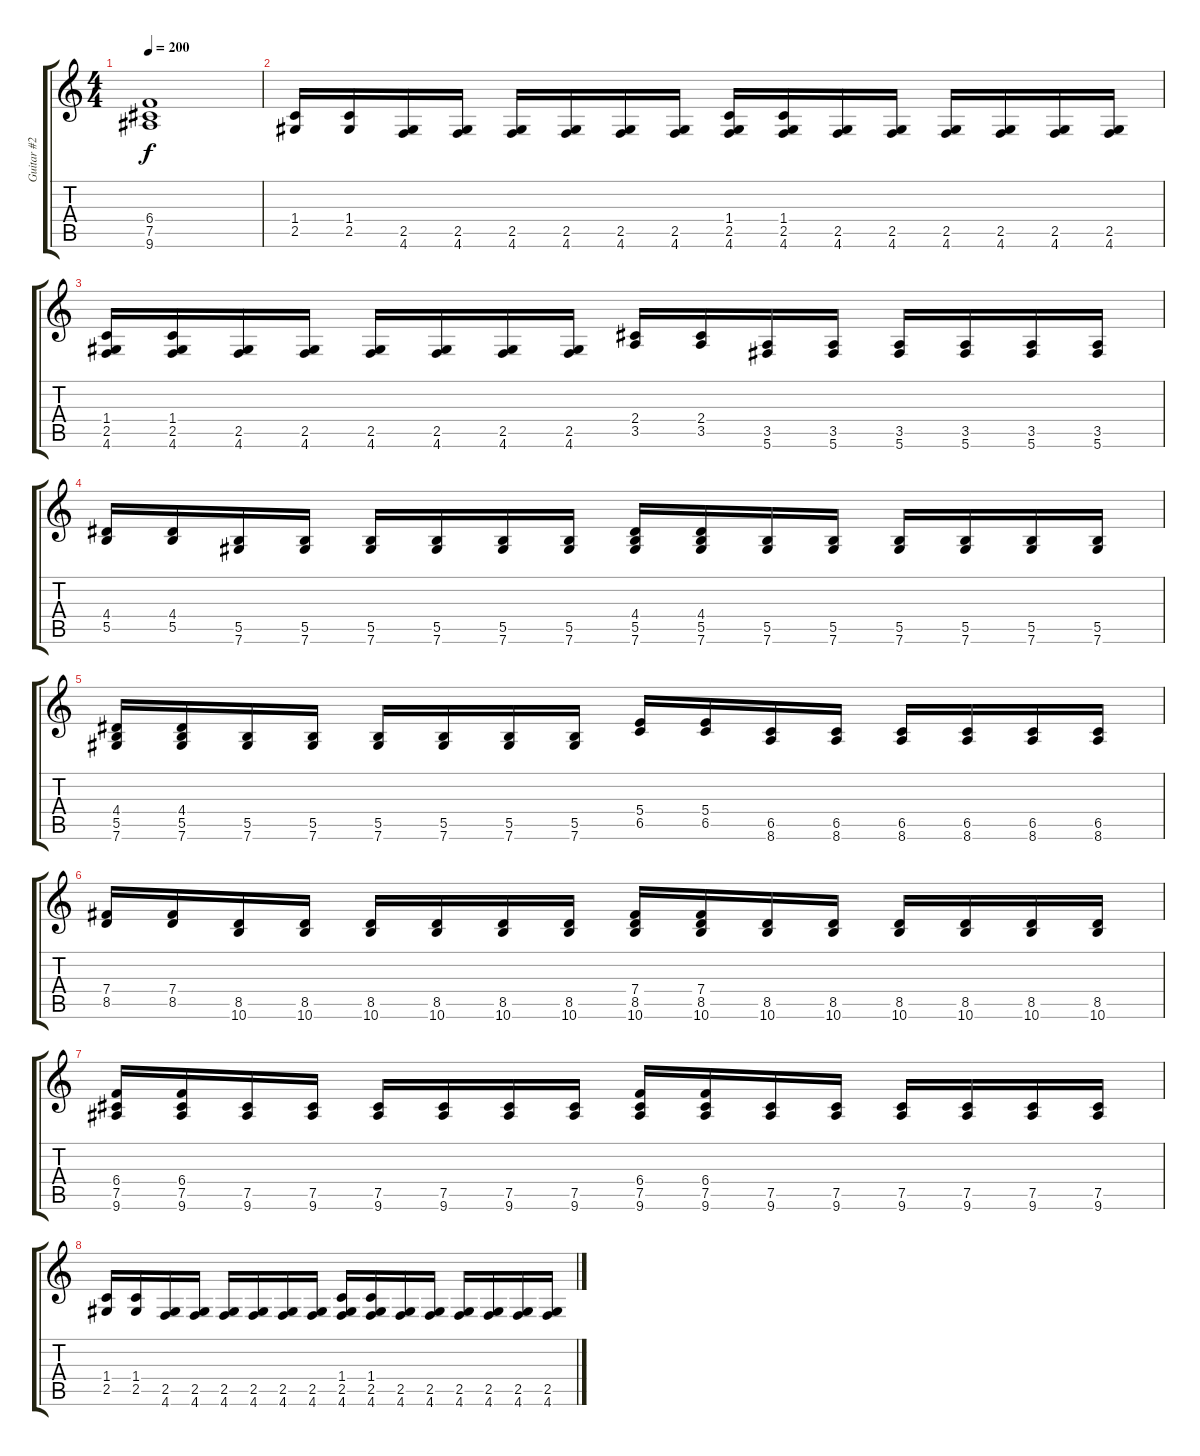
\track ("Guitar #2" "Guitar #2") {instrument distortionguitar}
\staff {score tabs}
\tuning (Db4 Ab3 E3 B2 Gb2 Db2) {hide}
\ts (4 4)
\tempo 200
\clef g2
\ks c
(6.4 7.5 9.6).1{dy f} |
(1.4 2.5).16 (1.4 2.5).16 (2.5 4.6).16 (2.5 4.6).16 (2.5 4.6).16 (2.5 4.6).16 (2.5 4.6).16 (2.5 4.6).16 (1.4 2.5 4.6).16 (1.4 2.5 4.6).16 (2.5 4.6).16 (2.5 4.6).16 (2.5 4.6).16 (2.5 4.6).16 (2.5 4.6).16 (2.5 4.6).16 |
(1.4 2.5 4.6).16 (1.4 2.5 4.6).16 (2.5 4.6).16 (2.5 4.6).16 (2.5 4.6).16 (2.5 4.6).16 (2.5 4.6).16 (2.5 4.6).16 (2.4 3.5).16 (2.4 3.5).16 (3.5 5.6).16 (3.5 5.6).16 (3.5 5.6).16 (3.5 5.6).16 (3.5 5.6).16 (3.5 5.6).16 |
(4.4 5.5).16 (4.4 5.5).16 (5.5 7.6).16 (5.5 7.6).16 (5.5 7.6).16 (5.5 7.6).16 (5.5 7.6).16 (5.5 7.6).16 (4.4 5.5 7.6).16 (4.4 5.5 7.6).16 (5.5 7.6).16 (5.5 7.6).16 (5.5 7.6).16 (5.5 7.6).16 (5.5 7.6).16 (5.5 7.6).16 |
(4.4 5.5 7.6).16 (4.4 5.5 7.6).16 (5.5 7.6).16 (5.5 7.6).16 (5.5 7.6).16 (5.5 7.6).16 (5.5 7.6).16 (5.5 7.6).16 (5.4 6.5).16 (5.4 6.5).16 (6.5 8.6).16 (6.5 8.6).16 (6.5 8.6).16 (6.5 8.6).16 (6.5 8.6).16 (6.5 8.6).16 |
(7.4 8.5).16 (7.4 8.5).16 (8.5 10.6).16 (8.5 10.6).16 (8.5 10.6).16 (8.5 10.6).16 (8.5 10.6).16 (8.5 10.6).16 (7.4 8.5 10.6).16 (7.4 8.5 10.6).16 (8.5 10.6).16 (8.5 10.6).16 (8.5 10.6).16 (8.5 10.6).16 (8.5 10.6).16 (8.5 10.6).16 |
(6.4 7.5 9.6).16 (6.4 7.5 9.6).16 (7.5 9.6).16 (7.5 9.6).16 (7.5 9.6).16 (7.5 9.6).16 (7.5 9.6).16 (7.5 9.6).16 (6.4 7.5 9.6).16 (6.4 7.5 9.6).16 (7.5 9.6).16 (7.5 9.6).16 (7.5 9.6).16 (7.5 9.6).16 (7.5 9.6).16 (7.5 9.6).16 |
(1.4 2.5).16 (1.4 2.5).16 (2.5 4.6).16 (2.5 4.6).16 (2.5 4.6).16 (2.5 4.6).16 (2.5 4.6).16 (2.5 4.6).16 (1.4 2.5 4.6).16 (1.4 2.5 4.6).16 (2.5 4.6).16 (2.5 4.6).16 (2.5 4.6).16 (2.5 4.6).16 (2.5 4.6).16 (2.5 4.6).16
